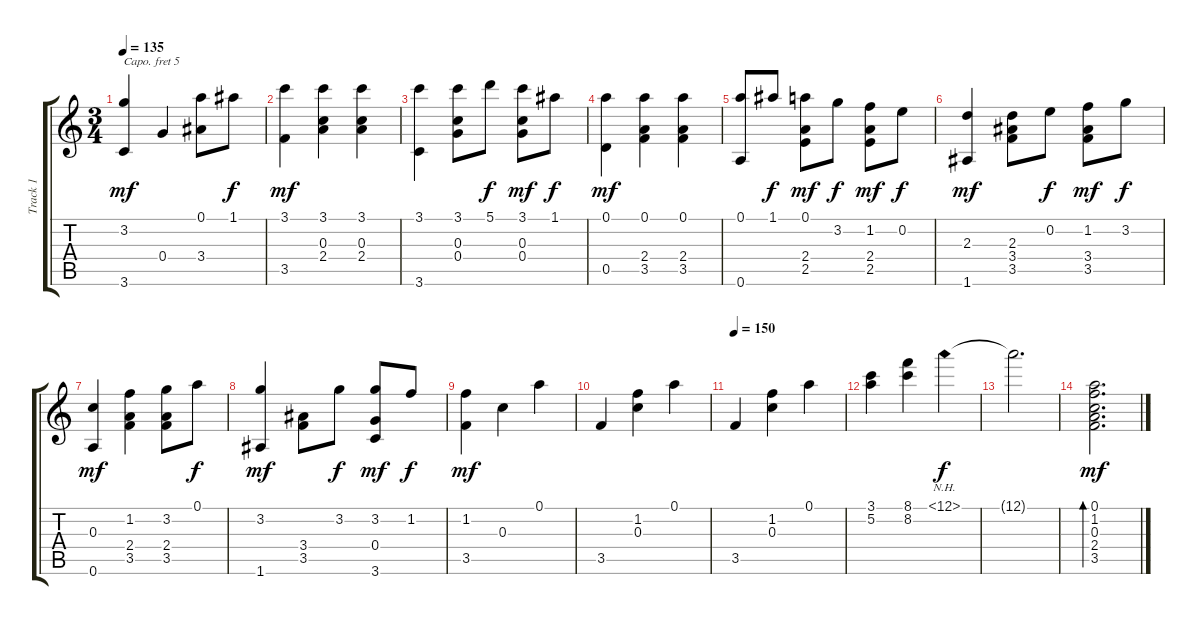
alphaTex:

\track ("Track 1" "Track 1") {instrument acousticguitarsteel}
\staff {score tabs}
\capo 5
\tuning (E4 B3 G3 D3 A2 E2) {hide}
\ts (3 4)
\tempo 135
\clef g2
\ks c
(3.2 3.6).4{dy mf} 0.4.4 (0.1 3.4).8 1.1.8{dy f} |
(3.1 3.5).4{dy mf} (3.1 0.3 2.4).4 (3.1 0.3 2.4).4 |
(3.1 3.6).4 (3.1 0.3 0.4).8 5.1.8{dy f} (3.1 0.3 0.4).8{dy mf} 1.1.8{dy f} |
(0.1 0.5).4{dy mf} (0.1 2.4 3.5).4 (0.1 2.4 3.5).4 |
(0.1 0.6).8 1.1.8{dy f} (0.1 2.4 2.5).8{dy mf} 3.2.8{dy f} (1.2 2.4 2.5).8{dy mf} 0.2.8{dy f} |
(2.3 1.6).4{dy mf} (2.3 3.4 3.5).8 0.2.8{dy f} (1.2 3.4 3.5).8{dy mf} 3.2.8{dy f} |
(0.3 0.6).4{dy mf} (1.2 2.4 3.5).4 (3.2 2.4 3.5).8 0.1.8{dy f} |
(3.2 1.6).4{dy mf} (3.4 3.5).8 3.2.8{dy f} (3.2 0.4 3.6).8{dy mf} 1.2.8{dy f} |
(1.2 3.5).4{dy mf} 0.3.4 0.1.4 |
3.5.4 (1.2 0.3).4 0.1.4 |
\tempo 150
3.5.4 (1.2 0.3).4 0.1.4 |
(3.1 5.2).4 (8.1 8.2).4 12.1{nh}.4{dy f} |
12.1{t}.2{d} |
(0.1 1.2 0.3 2.4 3.5).2{d bd 120 dy mf}
